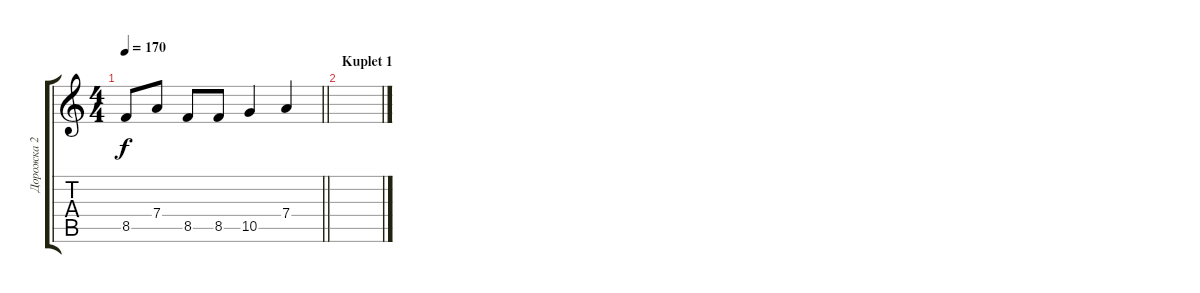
\track ("Дорожка 2" "Дорожка 2") {instrument acousticguitarsteel}
\staff {score tabs}
\tuning (E4 B3 G3 D3 A2 E2) {hide}
\ts (4 4)
\tempo 170
\clef g2
\barLineRight lightlight
\ks c
8.5.8{dy f} 7.4.8 8.5.8 8.5.8 10.5.4 7.4.4 |
\section ("" "Kuplet 1")
